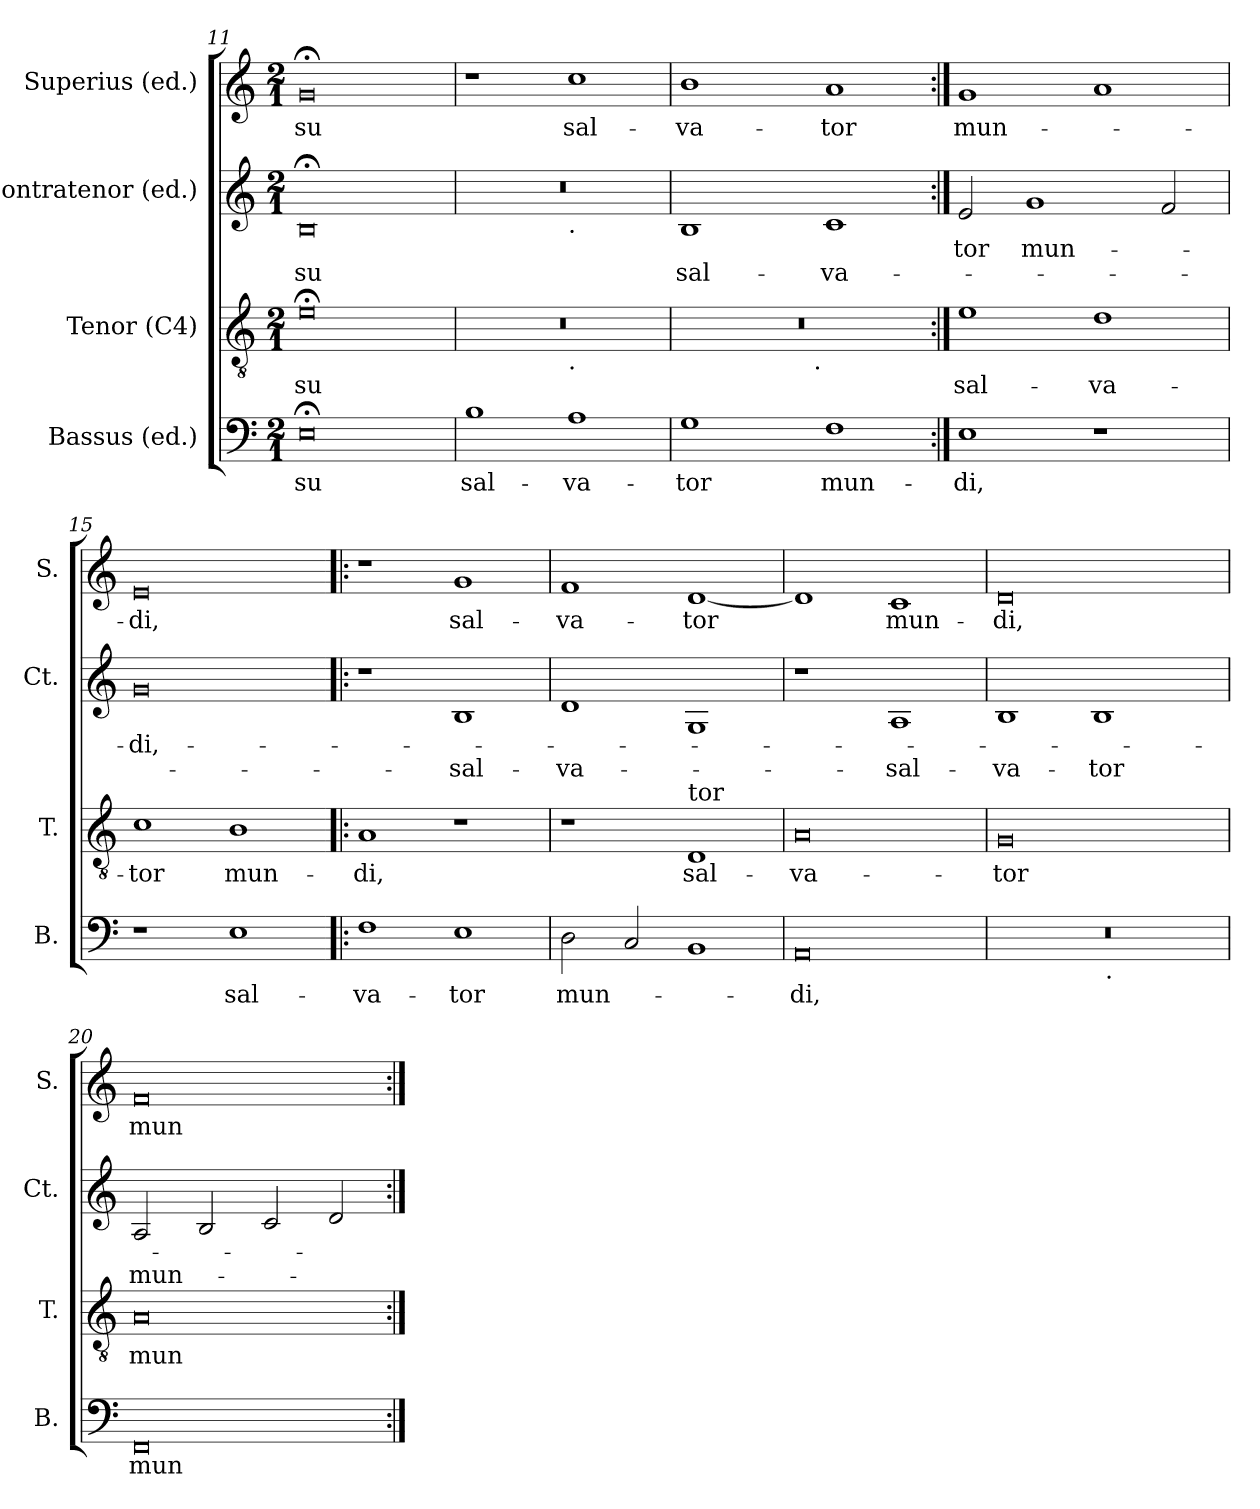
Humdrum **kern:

**kern	**text	**kern	**text	**kern	**text	**text	**kern	**text
*part4	*part4	*part3	*part3	*part2	*part2	*part2	*part1	*part1
*staff4	*staff4	*staff3	*staff3	*staff2	*staff2	*staff2	*staff1	*staff1
*I"Bassus (ed.)	*	*I"Tenor (C4)	*	*I"Contratenor (ed.)	*	*	*I"Superius (ed.)	*
*I'B.	*	*I'T.	*	*I'Ct.	*	*	*I'S.	*
*clefF4	*	*clefGv2	*	*clefG2	*	*	*clefG2	*
*k[]	*	*k[]	*	*k[]	*	*	*k[]	*
*C:	*	*C:	*	*C:	*	*	*C:	*
*M2/1	*	*M2/1	*	*M2/1	*	*	*M2/1	*
=11	=11	=11	=11	=11	=11	=11	=11	=11
!	!LO:LY:b	!	!LO:LY:b	!	!	!LO:LY:b	!	!LO:LY:b
0E;<	-su	0e;<	-su	0B;	.	-su	0g;	-su
=12	=12	=12	=12	=12	=12	=12	=12	=12
!	!LO:LY:b	!	!	!	!	!	!	!
*	*	*^	*	*^	*	*	*	*
1B	sal-	0r	1ryy	.	0r	1ryy	.	.	1r	.
!	!	!	!	!	!	!LO:TX:b:t=.	!	!	!	!
!	!	!	!LO:TX:b:t=.	!	!	!	!	!	!	!
!	!LO:LY:b	!	!	!	!	!	!	!	!	!LO:LY:b
1A	-va-	.	1ryy	.	.	1ryy	.	.	1cc	sal-
=13	=13	=13	=13	=13	=13	=13	=13	=13	=13	=13
!	!LO:LY:b	!	!	!	!	!	!	!LO:LY:b	!	!LO:LY:b
*	*	*	*	*	*v	*v	*	*	*	*
1G	-tor	0r	2ryy	.	1B	.	sal-	1b	-va-
.	.	.	4...ryy	.	.	.	.	.	.
!	!	!	!LO:TX:b:t=.	!	!	!	!	!	!
.	.	.	1ryy	.	.	.	.	.	.
!	!LO:LY:b	!	!	!	!	!	!LO:LY:b	!	!LO:LY:b
1F	mun-	.	.	.	1c	.	-va-	1a	-tor
.	.	.	32ryy	.	.	.	.	.	.
!!LO:PB:g=z
=14:|!	=14:|!	=14:|!	=14:|!	=14:|!	=14:|!	=14:|!	=14:|!	=14:|!	=14:|!
!	!LO:LY:b	!	!	!LO:LY:b	!	!LO:LY:b	!	!	!LO:LY:b
*	*	*v	*v	*	*	*	*	*	*
1E	-di,	1e	sal-	2e/	-tor	.	1g	mun-
!	!	!	!	!	!LO:LY:b	!	!	!
.	.	.	.	1g	mun-	.	.	.
!	!	!	!LO:LY:b	!	!	!	!	!
1r	.	1d	-va-	.	.	.	1a	.
.	.	.	.	2f/	.	.	.	.
=15	=15	=15	=15	=15	=15	=15	=15	=15
!	!	!	!LO:LY:b	!	!LO:LY:b	!	!	!LO:LY:b
1r	.	1c	-tor	0g	-di,-	.	0e	-di,
!	!LO:LY:b	!	!LO:LY:b	!	!	!	!	!
1E	sal-	1B	mun-	.	.	.	.	.
=16!|:	=16!|:	=16!|:	=16!|:	=16!|:	=16!|:	=16!|:	=16!|:	=16!|:
!	!LO:LY:b	!	!LO:LY:b	!	!	!	!	!
1F	-va-	1A	-di,	1r	.	.	1r	.
!	!LO:LY:b	!	!	!	!	!LO:LY:b	!	!LO:LY:b
1E	-tor	1r	.	1B	.	-sal-	1g	sal-
=17	=17	=17	=17	=17	=17	=17	=17	=17
!	!LO:LY:b	!	!	!	!	!LO:LY:b	!	!LO:LY:b
2D\	mun-	1r	.	1d	.	-va-	1f	-va-
2C/	.	.	.	.	.	.	.	.
!	!	!LO:TX:a:t=tor	!	!	!	!	!	!
!	!	!	!LO:LY:b	!	!	!	!	!LO:LY:b
1BB	.	1D	sal-	1G	.	.	[<1d	-tor
=18	=18	=18	=18	=18	=18	=18	=18	=18
!	!LO:LY:b	!	!LO:LY:b	!	!	!	!	!
0AA	-di,	0A	-va-	1r	.	.	1d]	.
!	!	!	!	!	!	!LO:LY:b	!	!LO:LY:b
.	.	.	.	1A	.	-sal-	1c	mun-
!!LO:LB:g=z
=19	=19	=19	=19	=19	=19	=19	=19	=19
!	!	!	!LO:LY:b	!	!	!LO:LY:b	!	!LO:LY:b
*^	*	*	*	*	*	*	*	*
0r	1ryy	.	0G	-tor	1B	.	-va-	0d	-di,
!	!	!	!	!	!	!	!LO:LY:b	!	!
.	32ryy	.	.	.	1B	.	-tor	.	.
!	!LO:TX:b:t=.	!	!	!	!	!	!	!	!
.	2ryy	.	.	.	.	.	.	.	.
.	4...ryy	.	.	.	.	.	.	.	.
=20	=20	=20	=20	=20	=20	=20	=20	=20	=20
!	!	!LO:LY:b	!	!LO:LY:b	!	!	!LO:LY:b	!	!LO:LY:b
*v	*v	*	*	*	*	*	*	*	*
0FF	mun-	0A	mun-	2A/	.	mun-	0f	mun-
.	.	.	.	2B/	.	.	.	.
.	.	.	.	2c/	.	.	.	.
.	.	.	.	2d/	.	.	.	.
=:|!	=:|!	=:|!	=:|!	=:|!	=:|!	=:|!	=:|!	=:|!
*-	*-	*-	*-	*-	*-	*-	*-	*-
